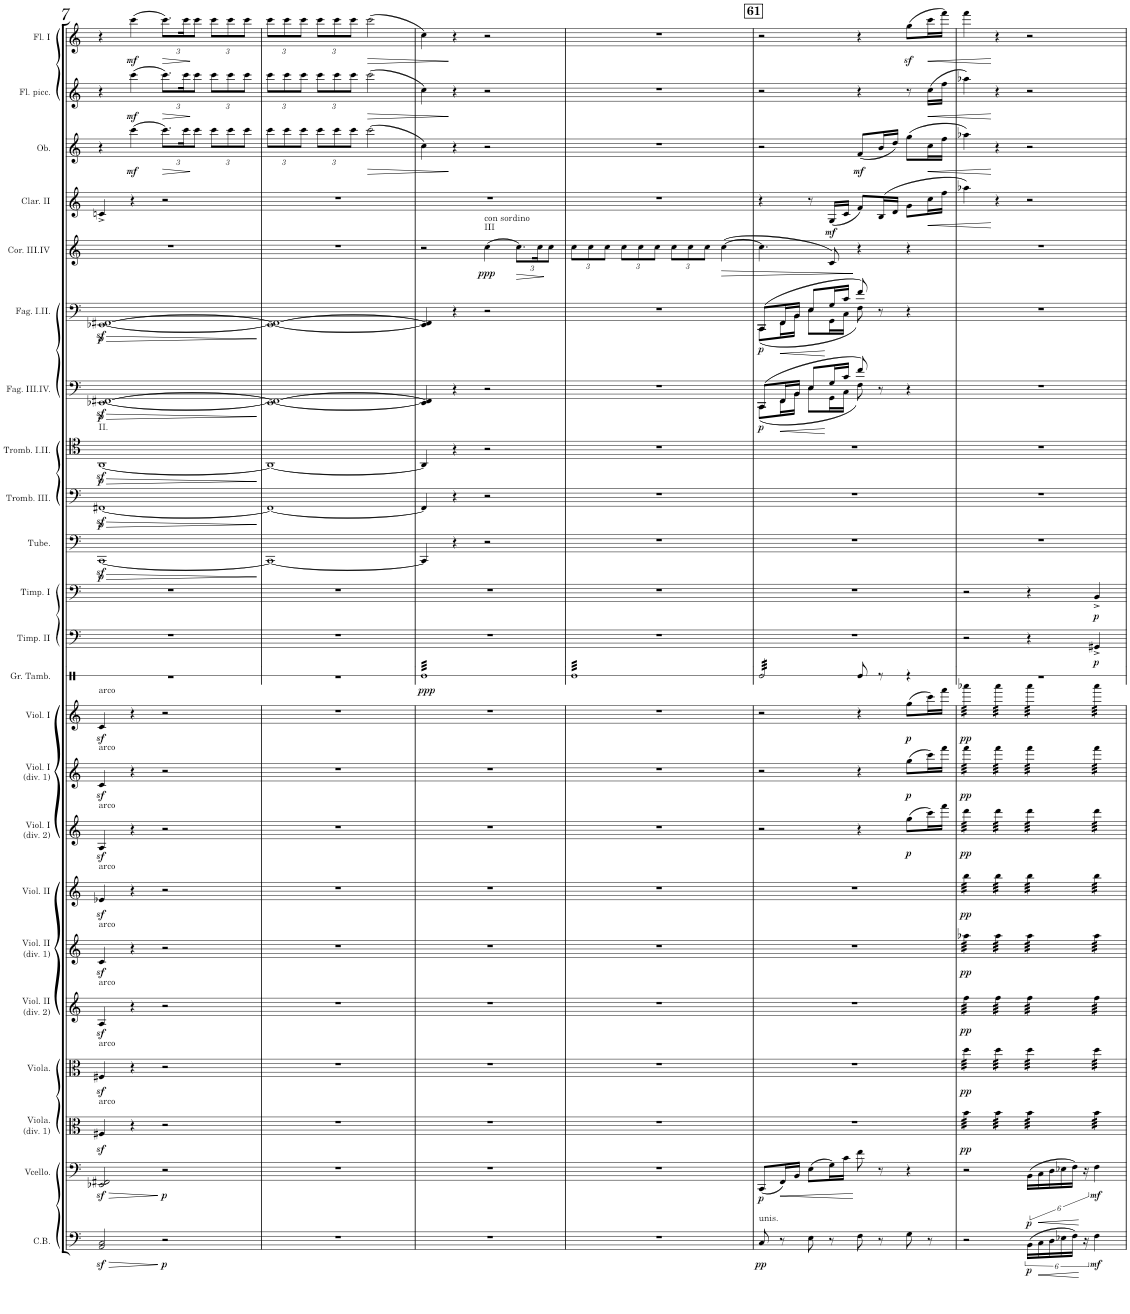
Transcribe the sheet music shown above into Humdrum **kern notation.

**kern	**dynam	**kern	**dynam	**kern	**dynam	**kern	**dynam	**kern	**dynam	**kern	**dynam	**kern	**dynam	**kern	**dynam	**kern	**dynam	**kern	**dynam	**kern	**dynam	**kern	**dynam	**kern	**dynam	**kern	**dynam	**kern	**dynam	**kern	**dynam	**kern	**dynam	**kern	**dynam	**kern	**dynam	**kern	**dynam	**kern	**dynam	**kern	**dynam
*part22	*part22	*part21	*part21	*part20	*part20	*part19	*part19	*part18	*part18	*part17	*part17	*part16	*part16	*part15	*part15	*part14	*part14	*part13	*part13	*part12	*part12	*part11	*part11	*part10	*part10	*part9	*part9	*part8	*part8	*part7	*part7	*part6	*part6	*part5	*part5	*part4	*part4	*part3	*part3	*part2	*part2	*part1	*part1
*staff22	*staff22	*staff21	*staff21	*staff20	*staff20	*staff19	*staff19	*staff18	*staff18	*staff17	*staff17	*staff16	*staff16	*staff15	*staff15	*staff14	*staff14	*staff13	*staff13	*staff12	*staff12	*staff11	*staff11	*staff10	*staff10	*staff9	*staff9	*staff8	*staff8	*staff7	*staff7	*staff6	*staff6	*staff5	*staff5	*staff4	*staff4	*staff3	*staff3	*staff2	*staff2	*staff1	*staff1
*I"Contrabasso	*	*I"Violoncello	*	*I"Violas	*	*I"Viola.	*	*I"Violins	*	*I"Violino II.	*	*I"Violins	*	*I"Violins	*	*I"Violino I.	*	*I"Violins	*	*I"Timpani II         in Gis (Sol#) Cis (Ut#)	*	*I"Timpani I     in H (Si) E (Mi)	*	*I"2 Tube.	*	*I"Trombone III.	*	*I"Tromboni I e II.	*	*I"Bassoon	*	*I"I.II.  4 Fagotti          III.IV.	*	*I"High C Horn	*	*I"C Clarinet	*	*I"2 Oboi.	*	*I"Flauto piccolo.	*	*I"Flauto I.	*
*I'C.B.	*	*I'Vcello.	*	*	*	*I'Viola.	*	*	*	*	*	*	*	*	*	*	*	*I'Viol. I	*	*I'Timp. II	*	*I'Timp. I	*	*I'Tube.	*	*I'Tromb. III.	*	*I'Tromb. I.II.	*	*	*	*I'Fag. I.II.	*	*	*	*	*	*I'Ob.	*	*I'Fl. picc.	*	*I'Fl. I	*
!!LO:PB:g=z
*clefF4	*	*clefF4	*	*clefC3	*	*clefC3	*	*clefG2	*	*clefG2	*	*clefG2	*	*clefG2	*	*clefG2	*	*clefG2	*	*clefF4	*	*clefF4	*	*clefF4	*	*clefF4	*	*clefC4	*	*clefF4	*	*clefF4	*	*clefG2	*	*clefG2	*	*clefG2	*	*clefG2	*	*clefG2	*
*Trd7c12	*	*	*	*	*	*	*	*	*	*	*	*	*	*	*	*	*	*	*	*	*	*	*	*	*	*	*	*	*	*	*	*	*	*Trd7c12	*	*Trd1c2	*	*	*	*Trd-7c-12	*	*	*
*k[]	*	*k[]	*	*k[]	*	*k[]	*	*k[]	*	*k[]	*	*k[]	*	*k[]	*	*k[]	*	*k[]	*	*k[]	*	*k[]	*	*k[]	*	*k[]	*	*k[]	*	*k[]	*	*k[]	*	*k[]	*	*k[]	*	*k[]	*	*k[]	*	*k[]	*
*M4/4	*	*M4/4	*	*M4/4	*	*M4/4	*	*M4/4	*	*M4/4	*	*M4/4	*	*M4/4	*	*M4/4	*	*M4/4	*	*M4/4	*	*M4/4	*	*M4/4	*	*M4/4	*	*M4/4	*	*M4/4	*	*M4/4	*	*M4/4	*	*M4/4	*	*M4/4	*	*M4/4	*	*M4/4	*
*met(c)	*	*met(c)	*	*met(c)	*	*met(c)	*	*met(c)	*	*met(c)	*	*met(c)	*	*met(c)	*	*met(c)	*	*met(c)	*	*met(c)	*	*met(c)	*	*met(c)	*	*met(c)	*	*met(c)	*	*met(c)	*	*met(c)	*	*met(c)	*	*met(c)	*	*met(c)	*	*met(c)	*	*met(c)	*
=7	=7	=7	=7	=7	=7	=7	=7	=7	=7	=7	=7	=7	=7	=7	=7	=7	=7	=7	=7	=7	=7	=7	=7	=7	=7	=7	=7	=7	=7	=7	=7	=7	=7	=7	=7	=7	=7	=7	=7	=7	=7	=7	=7
!	!	!	!	!	!	!	!	!	!	!	!	!	!	!	!	!	!	!	!	!	!	!	!	!	!	!	!	!LO:TX:a:t=II.	!	!	!	!	!	!	!	!	!	!	!	!	!	!	!
!	!	!	!	!	!	!	!	!	!	!	!	!	!	!	!	!	!	!LO:TX:a:t=arco	!	!	!	!	!	!	!	!	!	!	!	!	!	!	!	!	!	!	!	!	!	!	!	!	!
!	!	!	!	!	!	!	!	!	!	!	!	!	!	!	!	!LO:TX:a:t=arco	!	!	!	!	!	!	!	!	!	!	!	!	!	!	!	!	!	!	!	!	!	!	!	!	!	!	!
!	!	!	!	!	!	!	!	!	!	!	!	!	!	!LO:TX:a:t=arco	!	!	!	!	!	!	!	!	!	!	!	!	!	!	!	!	!	!	!	!	!	!	!	!	!	!	!	!	!
!	!	!	!	!	!	!	!	!	!	!	!	!LO:TX:a:t=arco	!	!	!	!	!	!	!	!	!	!	!	!	!	!	!	!	!	!	!	!	!	!	!	!	!	!	!	!	!	!	!
!	!	!	!	!	!	!	!	!	!	!LO:TX:a:t=arco	!	!	!	!	!	!	!	!	!	!	!	!	!	!	!	!	!	!	!	!	!	!	!	!	!	!	!	!	!	!	!	!	!
!	!	!	!	!	!	!	!	!LO:TX:a:t=arco	!	!	!	!	!	!	!	!	!	!	!	!	!	!	!	!	!	!	!	!	!	!	!	!	!	!	!	!	!	!	!	!	!	!	!
!	!	!	!	!	!	!LO:TX:a:t=arco	!	!	!	!	!	!	!	!	!	!	!	!	!	!	!	!	!	!	!	!	!	!	!	!	!	!	!	!	!	!	!	!	!	!	!	!	!
!	!	!	!	!LO:TX:a:t=arco	!	!	!	!	!	!	!	!	!	!	!	!	!	!	!	!	!	!	!	!	!	!	!	!	!	!	!	!	!	!	!	!	!	!	!	!	!	!	!
!	!LO:HP:b	!	!LO:HP:b	!	!	!	!	!	!	!	!	!	!	!	!	!	!	!	!	!	!	!	!	!	!LO:HP:b	!	!LO:HP:b	!	!LO:HP:b	!	!LO:HP:b	!	!LO:HP:b	!	!	!	!	!	!	!	!	!	!
!	!	!	!	!	!	!	!	!	!	!	!	!	!	!	!	!	!	!	!	!	!	!	!	!	!LO:DY:n=1:b	!	!LO:DY:n=1:b	!	!LO:DY:n=1:b	!	!LO:DY:n=1:b	!	!LO:DY:n=1:b	!	!	!	!	!	!	!	!	!	!
2AA/z< 2C/z<	>	2EE-X/z< 2FF#X/z<	>	4F#Xz</	.	4F#Xz</	.	4Az</	.	4cz</	.	4e-Xz</	.	4Az</	.	4cz</	.	4cz</	.	1r	.	1r	.	[1CCz<	> p	[1FF#Xz<	> p	[1AAz<	> p	[1EE-Xz< [1FF#Xz<	> p	[1EE-Xz< [1FF#Xz<	> p	1r	.	4cn^/	.	4r	.	4r	.	4r	.
!	!	!	!	!	!	!	!	!	!	!	!	!	!	!	!	!	!	!	!	!	!	!	!	!	!	!	!	!	!	!	!	!	!	!	!	!	!	!	!LO:DY:b	!	!LO:DY:b	!	!LO:DY:b
.	.	.	.	4r	.	4r	.	4r	.	4r	.	4r	.	4r	.	4r	.	4r	.	.	.	.	.	.	.	.	.	.	.	.	.	.	.	.	.	4r	.	(4ccc\	mf	(4ccc\	mf	(4ccc\	mf
*	*	*	*	*	*	*	*	*	*	*	*	*	*	*	*	*	*	*	*	*	*	*	*	*	*	*	*	*	*	*	*	*	*	*	*	*	*	*Xbrackettup	*	*	*	*	*
!	!	!	!	!	!	!	!	!	!	!	!	!	!	!	!	!	!	!	!	!	!	!	!	!	!	!	!	!	!	!	!	!	!	!	!	!	!	!	!LO:HP:b	!	!	!	!
*	*	*	*	*	*	*	*	*	*	*	*	*	*	*	*	*	*	*	*	*	*	*	*	*	*	*	*	*	*	*	*	*	*	*	*	*	*	*	*	*Xbrackettup	*	*	*
!	!	!	!	!	!	!	!	!	!	!	!	!	!	!	!	!	!	!	!	!	!	!	!	!	!	!	!	!	!	!	!	!	!	!	!	!	!	!	!	!	!LO:HP:b	!	!
*	*	*	*	*	*	*	*	*	*	*	*	*	*	*	*	*	*	*	*	*	*	*	*	*	*	*	*	*	*	*	*	*	*	*	*	*	*	*	*	*	*	*Xbrackettup	*
!	!LO:DY:n=1:b	!	!LO:DY:n=1:b	!	!	!	!	!	!	!	!	!	!	!	!	!	!	!	!	!	!	!	!	!	!	!	!	!	!	!	!	!	!	!	!	!	!	!	!	!	!	!	!LO:HP:b
2r	] p	2r	] p	2r	.	2r	.	2r	.	2r	.	2r	.	2r	.	2r	.	2r	.	.	.	.	.	.	.	.	.	.	.	.	.	.	.	.	.	2r	.	12.ccc\L)	>	12.ccc\L)	>	12.ccc\L)	>
.	.	.	.	.	.	.	.	.	.	.	.	.	.	.	.	.	.	.	.	.	.	.	.	.	.	.	.	.	.	.	.	.	.	.	.	.	.	24ccc\K	.	24ccc\K	.	24ccc\K	.
.	.	.	.	.	.	.	.	.	.	.	.	.	.	.	.	.	.	.	.	.	.	.	.	.	.	.	.	.	.	.	.	.	.	.	.	.	.	12ccc\J	]	12ccc\J	]	12ccc\J	]
.	.	.	.	.	.	.	.	.	.	.	.	.	.	.	.	.	.	.	.	.	.	.	.	.	.	.	.	.	.	.	.	.	.	.	.	.	.	12ccc\L	.	12ccc\L	.	12ccc\L	.
.	.	.	.	.	.	.	.	.	.	.	.	.	.	.	.	.	.	.	.	.	.	.	.	.	.	.	.	.	.	.	.	.	.	.	.	.	.	12ccc\	.	12ccc\	.	12ccc\	.
.	.	.	.	.	.	.	.	.	.	.	.	.	.	.	.	.	.	.	.	.	.	.	.	.	.	.	.	.	.	.	.	.	.	.	.	.	.	12ccc\J	.	12ccc\J	.	12ccc\J	.
.	.	.	.	.	.	.	.	.	.	.	.	.	.	.	.	.	.	.	.	.	.	.	.	.	]	.	]	.	]	.	]	.	]	.	.	.	.	.	.	.	.	.	.
=8	=8	=8	=8	=8	=8	=8	=8	=8	=8	=8	=8	=8	=8	=8	=8	=8	=8	=8	=8	=8	=8	=8	=8	=8	=8	=8	=8	=8	=8	=8	=8	=8	=8	=8	=8	=8	=8	=8	=8	=8	=8	=8	=8
1r	.	1r	.	1r	.	1r	.	1r	.	1r	.	1r	.	1r	.	1r	.	1r	.	1r	.	1r	.	1CC_	.	1FF#_	.	1AA_	.	1EE-_ 1FF#_	.	1EE-_ 1FF#_	.	1r	.	1r	.	12ccc\L	.	12ccc\L	.	12ccc\L	.
.	.	.	.	.	.	.	.	.	.	.	.	.	.	.	.	.	.	.	.	.	.	.	.	.	.	.	.	.	.	.	.	.	.	.	.	.	.	12ccc\	.	12ccc\	.	12ccc\	.
.	.	.	.	.	.	.	.	.	.	.	.	.	.	.	.	.	.	.	.	.	.	.	.	.	.	.	.	.	.	.	.	.	.	.	.	.	.	12ccc\J	.	12ccc\J	.	12ccc\J	.
.	.	.	.	.	.	.	.	.	.	.	.	.	.	.	.	.	.	.	.	.	.	.	.	.	.	.	.	.	.	.	.	.	.	.	.	.	.	12ccc\L	.	12ccc\L	.	12ccc\L	.
.	.	.	.	.	.	.	.	.	.	.	.	.	.	.	.	.	.	.	.	.	.	.	.	.	.	.	.	.	.	.	.	.	.	.	.	.	.	12ccc\	.	12ccc\	.	12ccc\	.
.	.	.	.	.	.	.	.	.	.	.	.	.	.	.	.	.	.	.	.	.	.	.	.	.	.	.	.	.	.	.	.	.	.	.	.	.	.	12ccc\J	.	12ccc\J	.	12ccc\J	.
!	!	!	!	!	!	!	!	!	!	!	!	!	!	!	!	!	!	!	!	!	!	!	!	!	!	!	!	!	!	!	!	!	!	!	!	!	!	!	!LO:HP:b	!	!LO:HP:b	!	!LO:HP:b
.	.	.	.	.	.	.	.	.	.	.	.	.	.	.	.	.	.	.	.	.	.	.	.	.	.	.	.	.	.	.	.	.	.	.	.	.	.	(2ccc\	>	(2ccc\	>	(2ccc\	>
=9	=9	=9	=9	=9	=9	=9	=9	=9	=9	=9	=9	=9	=9	=9	=9	=9	=9	=9	=9	=9	=9	=9	=9	=9	=9	=9	=9	=9	=9	=9	=9	=9	=9	=9	=9	=9	=9	=9	=9	=9	=9	=9	=9
1r	.	1r	.	1r	.	1r	.	1r	.	1r	.	1r	.	1r	.	1r	.	1r	.	1r	.	1r	.	4CC/]	.	4FF#/]	.	4AA/]	.	4EE-/] 4FF#/]	.	4EE-/] 4FF#/]	.	2r	.	1r	.	4cc\)	.	4cc\)	.	4cc\)	.
.	.	.	.	.	.	.	.	.	.	.	.	.	.	.	.	.	.	.	.	.	.	.	.	4r	.	4r	.	4r	.	4r	.	4r	.	.	.	.	.	4r	]	4r	]	4r	]
!	!	!	!	!	!	!	!	!	!	!	!	!	!	!	!	!	!	!	!	!	!	!	!	!	!	!	!	!	!	!	!	!	!	!LO:TX:a:t=III	!	!	!	!	!	!	!	!	!
!	!	!	!	!	!	!	!	!	!	!	!	!	!	!	!	!	!	!	!	!	!	!	!	!	!	!	!	!	!	!	!	!	!	!LO:TX:a:t=con sordino	!	!	!	!	!	!	!	!	!
!	!	!	!	!	!	!	!	!	!	!	!	!	!	!	!	!	!	!	!	!	!	!	!	!	!	!	!	!	!	!	!	!	!	!	!LO:DY:b	!	!	!	!	!	!	!	!
.	.	.	.	.	.	.	.	.	.	.	.	.	.	.	.	.	.	.	.	.	.	.	.	2r	.	2r	.	2r	.	2r	.	2r	.	(4cc\	ppp	.	.	2r	.	2r	.	2r	.
*	*	*	*	*	*	*	*	*	*	*	*	*	*	*	*	*	*	*	*	*	*	*	*	*	*	*	*	*	*	*	*	*	*	*Xbrackettup	*	*	*	*	*	*	*	*	*
!	!	!	!	!	!	!	!	!	!	!	!	!	!	!	!	!	!	!	!	!	!	!	!	!	!	!	!	!	!	!	!	!	!	!	!LO:HP:b	!	!	!	!	!	!	!	!
.	.	.	.	.	.	.	.	.	.	.	.	.	.	.	.	.	.	.	.	.	.	.	.	.	.	.	.	.	.	.	.	.	.	12.cc\L)	>	.	.	.	.	.	.	.	.
.	.	.	.	.	.	.	.	.	.	.	.	.	.	.	.	.	.	.	.	.	.	.	.	.	.	.	.	.	.	.	.	.	.	24cc\K	.	.	.	.	.	.	.	.	.
.	.	.	.	.	.	.	.	.	.	.	.	.	.	.	.	.	.	.	.	.	.	.	.	.	.	.	.	.	.	.	.	.	.	12cc\J	]	.	.	.	.	.	.	.	.
=10	=10	=10	=10	=10	=10	=10	=10	=10	=10	=10	=10	=10	=10	=10	=10	=10	=10	=10	=10	=10	=10	=10	=10	=10	=10	=10	=10	=10	=10	=10	=10	=10	=10	=10	=10	=10	=10	=10	=10	=10	=10	=10	=10
1r	.	1r	.	1r	.	1r	.	1r	.	1r	.	1r	.	1r	.	1r	.	1r	.	1r	.	1r	.	1r	.	1r	.	1r	.	1r	.	1r	.	12cc\L	.	1r	.	1r	.	1r	.	1r	.
.	.	.	.	.	.	.	.	.	.	.	.	.	.	.	.	.	.	.	.	.	.	.	.	.	.	.	.	.	.	.	.	.	.	12cc\	.	.	.	.	.	.	.	.	.
.	.	.	.	.	.	.	.	.	.	.	.	.	.	.	.	.	.	.	.	.	.	.	.	.	.	.	.	.	.	.	.	.	.	12cc\J	.	.	.	.	.	.	.	.	.
.	.	.	.	.	.	.	.	.	.	.	.	.	.	.	.	.	.	.	.	.	.	.	.	.	.	.	.	.	.	.	.	.	.	12cc\L	.	.	.	.	.	.	.	.	.
.	.	.	.	.	.	.	.	.	.	.	.	.	.	.	.	.	.	.	.	.	.	.	.	.	.	.	.	.	.	.	.	.	.	12cc\	.	.	.	.	.	.	.	.	.
.	.	.	.	.	.	.	.	.	.	.	.	.	.	.	.	.	.	.	.	.	.	.	.	.	.	.	.	.	.	.	.	.	.	12cc\J	.	.	.	.	.	.	.	.	.
.	.	.	.	.	.	.	.	.	.	.	.	.	.	.	.	.	.	.	.	.	.	.	.	.	.	.	.	.	.	.	.	.	.	12cc\L	.	.	.	.	.	.	.	.	.
.	.	.	.	.	.	.	.	.	.	.	.	.	.	.	.	.	.	.	.	.	.	.	.	.	.	.	.	.	.	.	.	.	.	12cc\	.	.	.	.	.	.	.	.	.
.	.	.	.	.	.	.	.	.	.	.	.	.	.	.	.	.	.	.	.	.	.	.	.	.	.	.	.	.	.	.	.	.	.	12cc\J	.	.	.	.	.	.	.	.	.
!	!	!	!	!	!	!	!	!	!	!	!	!	!	!	!	!	!	!	!	!	!	!	!	!	!	!	!	!	!	!	!	!	!	!	!LO:HP:b	!	!	!	!	!	!	!	!
.	.	.	.	.	.	.	.	.	.	.	.	.	.	.	.	.	.	.	.	.	.	.	.	.	.	.	.	.	.	.	.	.	.	([4cc\	>	.	.	.	.	.	.	.	.
!!LO:REH:place=s1:a:B:cj:fs=14:t=61
=11	=11	=11	=11	=11	=11	=11	=11	=11	=11	=11	=11	=11	=11	=11	=11	=11	=11	=11	=11	=11	=11	=11	=11	=11	=11	=11	=11	=11	=11	=11	=11	=11	=11	=11	=11	=11	=11	=11	=11	=11	=11	=11	=11
*	*	*	*	*	*	*	*	*	*	*	*	*	*	*	*	*	*	*	*	*	*	*	*	*	*	*	*	*	*	*^	*	*^	*	*	*	*	*	*	*	*	*	*	*
!LO:TX:a:t=unis.	!	!	!	!	!	!	!	!	!	!	!	!	!	!	!	!	!	!	!	!	!	!	!	!	!	!	!	!	!	!	!	!	!	!	!	!	!	!	!	!	!	!	!	!	!
!	!LO:DY:b	!	!LO:DY:b	!	!	!	!	!	!	!	!	!	!	!	!	!	!	!	!	!	!	!	!	!	!	!	!	!	!	!	!	!LO:DY:b	!	!	!LO:DY:b	!	!	!	!	!	!	!	!	!	!
8C/	pp	(8CC/L	p	1r	.	1r	.	1r	.	1r	.	1r	.	2r	.	2r	.	2r	.	1r	.	1r	.	1r	.	1r	.	1r	.	(8CC/L	(8CC\L	p	(8CC/L	(8CC\L	p	4.cc\]	.	4r	.	2r	.	2r	.	2r	.
!	!	!	!LO:HP:b	!	!	!	!	!	!	!	!	!	!	!	!	!	!	!	!	!	!	!	!	!	!	!	!	!	!	!	!	!LO:HP:b	!	!	!LO:HP:b	!	!	!	!	!	!	!	!	!	!
8r	.	16FF/L)	<	.	.	.	.	.	.	.	.	.	.	.	.	.	.	.	.	.	.	.	.	.	.	.	.	.	.	16FF/L	16FF\L	<	16FF/L	16FF\L	<	.	.	.	.	.	.	.	.	.	.
.	.	16BB/JJ	.	.	.	.	.	.	.	.	.	.	.	.	.	.	.	.	.	.	.	.	.	.	.	.	.	.	.	16BB/JJ	16BB\JJ	.	16BB/JJ	16BB\JJ	.	.	.	.	.	.	.	.	.	.	.
8E\	.	(8E\L	.	.	.	.	.	.	.	.	.	.	.	.	.	.	.	.	.	.	.	.	.	.	.	.	.	.	.	8E/L	8E\L	.	8E/L	8E\L	.	.	.	8r	.	.	.	.	.	.	.
!	!	!	!	!	!	!	!	!	!	!	!	!	!	!	!	!	!	!	!	!	!	!	!	!	!	!	!	!	!	!	!	!	!	!	!	!	!	!	!LO:DY:b	!	!	!	!	!	!
8r	.	16G\L)	.	.	.	.	.	.	.	.	.	.	.	.	.	.	.	.	.	.	.	.	.	.	.	.	.	.	.	16G/L	16GG\L	[	16G/L	16GG\L	[	8c/)	.	(16G/LL	mf	.	.	.	.	.	.
.	.	16c\JJ	.	.	.	.	.	.	.	.	.	.	.	.	.	.	.	.	.	.	.	.	.	.	.	.	.	.	.	16c/JJ	16C\JJ	.	16c/JJ	16C\JJ	.	.	.	16c/JJ	.	.	.	.	.	.	.
!	!	!	!	!	!	!	!	!	!	!	!	!	!	!	!	!	!	!	!	!	!	!	!	!	!	!	!	!	!	!	!	!	!	!	!	!	!	!	!	!	!LO:DY:b	!	!	!	!
8F\	.	8f\	[	.	.	.	.	.	.	.	.	.	.	4r	.	4r	.	4r	.	.	.	.	.	.	.	.	.	.	.	8f/)	8F\)	.	8f/)	8F\)	.	4r	]	8f/L)	.	(8f/L	mf	4r	.	4r	.
8r	.	8r	.	.	.	.	.	.	.	.	.	.	.	.	.	.	.	.	.	.	.	.	.	.	.	.	.	.	.	8r	4.ryy	.	8r	4.ryy	.	.	.	(16B/L	.	16b/L	.	.	.	.	.
.	.	.	.	.	.	.	.	.	.	.	.	.	.	.	.	.	.	.	.	.	.	.	.	.	.	.	.	.	.	.	.	.	.	.	.	.	.	16d/JJ	.	16dd/JJ)	.	.	.	.	.
!	!	!	!	!	!	!	!	!	!	!	!	!	!	!	!LO:DY:b	!	!LO:DY:b	!	!LO:DY:b	!	!	!	!	!	!	!	!	!	!	!	!	!	!	!	!	!	!	!	!	!	!	!	!	!	!
8G\	.	4r	.	.	.	.	.	.	.	.	.	.	.	(8gg\L	p	(8gg\L	p	(8gg\L	p	.	.	.	.	.	.	.	.	.	.	4r	.	.	4r	.	.	4r	.	8g\L	.	(8gg\L	.	8r	.	(8ggz<\L	.
!	!	!	!	!	!	!	!	!	!	!	!	!	!	!	!	!	!	!	!	!	!	!	!	!	!	!	!	!	!	!	!	!	!	!	!	!	!	!	!LO:HP:b	!	!LO:HP:b	!	!LO:HP:b	!	!LO:HP:b
8r	.	.	.	.	.	.	.	.	.	.	.	.	.	16ccc\L)	.	16ccc\L)	.	16ccc\L)	.	.	.	.	.	.	.	.	.	.	.	.	.	.	.	.	.	.	.	16cc\L	<	16cc\L	<	(16cc\LL	<	16ccc\L	<
.	.	.	.	.	.	.	.	.	.	.	.	.	.	16fff\JJ	.	16fff\JJ	.	16fff\JJ	.	.	.	.	.	.	.	.	.	.	.	.	.	.	.	.	.	.	.	16ff\JJ	.	16ff\JJ	.	16ff\JJ	.	16fff\JJ)	.
*	*	*	*	*	*	*	*	*	*	*	*	*	*	*	*	*	*	*	*	*	*	*	*	*	*	*	*	*	*	*v	*v	*	*	*	*	*	*	*	*	*	*	*	*	*	*
*	*	*	*	*	*	*	*	*	*	*	*	*	*	*	*	*	*	*	*	*	*	*	*	*	*	*	*	*	*	*	*	*v	*v	*	*	*	*	*	*	*	*	*	*	*
=12	=12	=12	=12	=12	=12	=12	=12	=12	=12	=12	=12	=12	=12	=12	=12	=12	=12	=12	=12	=12	=12	=12	=12	=12	=12	=12	=12	=12	=12	=12	=12	=12	=12	=12	=12	=12	=12	=12	=12	=12	=12	=12	=12
!	!	!	!	!	!LO:DY:b	!	!LO:DY:b	!	!LO:DY:b	!	!LO:DY:b	!	!LO:DY:b	!	!LO:DY:b	!	!LO:DY:b	!	!LO:DY:b	!	!	!	!	!	!	!	!	!	!	!	!	!	!	!	!	!	!	!	!	!	!	!	!
*	*	*	*	*tremolo	*	*	*	*	*	*	*	*	*	*	*	*	*	*	*	*	*	*	*	*	*	*	*	*	*	*	*	*	*	*	*	*	*	*	*	*	*	*	*
*	*	*	*	*	*	*tremolo	*	*	*	*	*	*	*	*	*	*	*	*	*	*	*	*	*	*	*	*	*	*	*	*	*	*	*	*	*	*	*	*	*	*	*	*	*
*	*	*	*	*	*	*	*	*tremolo	*	*	*	*	*	*	*	*	*	*	*	*	*	*	*	*	*	*	*	*	*	*	*	*	*	*	*	*	*	*	*	*	*	*	*
*	*	*	*	*	*	*	*	*	*	*tremolo	*	*	*	*	*	*	*	*	*	*	*	*	*	*	*	*	*	*	*	*	*	*	*	*	*	*	*	*	*	*	*	*	*
*	*	*	*	*	*	*	*	*	*	*	*	*tremolo	*	*	*	*	*	*	*	*	*	*	*	*	*	*	*	*	*	*	*	*	*	*	*	*	*	*	*	*	*	*	*
*	*	*	*	*	*	*	*	*	*	*	*	*	*	*tremolo	*	*	*	*	*	*	*	*	*	*	*	*	*	*	*	*	*	*	*	*	*	*	*	*	*	*	*	*	*
*	*	*	*	*	*	*	*	*	*	*	*	*	*	*	*	*tremolo	*	*	*	*	*	*	*	*	*	*	*	*	*	*	*	*	*	*	*	*	*	*	*	*	*	*	*
*	*	*	*	*	*	*	*	*	*	*	*	*	*	*	*	*	*	*tremolo	*	*	*	*	*	*	*	*	*	*	*	*	*	*	*	*	*	*	*	*	*	*	*	*	*
2r	.	2r	.	32b\LLL	pp	32dd\LLL	pp	32ff\LLL	pp	32aa-X\LLL	pp	32bb\LLL	pp	32ddd\LLL	pp	32fff\LLL	pp	32aaa-X\LLL	pp	2r	.	2r	.	1r	.	1r	.	1r	.	1r	.	1r	.	1r	.	4aa-X\)	.	4aa-X\)	.	4aa-X\)	.	4fff\	.
.	.	.	.	32b\	.	32dd\	.	32ff\	.	32aa-X\	.	32bb\	.	32ddd\	.	32fff\	.	32aaa-X\	.	.	.	.	.	.	.	.	.	.	.	.	.	.	.	.	.	.	.	.	.	.	.	.	.
.	.	.	.	32b\	.	32dd\	.	32ff\	.	32aa-X\	.	32bb\	.	32ddd\	.	32fff\	.	32aaa-X\	.	.	.	.	.	.	.	.	.	.	.	.	.	.	.	.	.	.	.	.	.	.	.	.	.
.	.	.	.	32b\	.	32dd\	.	32ff\	.	32aa-X\	.	32bb\	.	32ddd\	.	32fff\	.	32aaa-X\	.	.	.	.	.	.	.	.	.	.	.	.	.	.	.	.	.	.	.	.	.	.	.	.	.
.	.	.	.	32b\	.	32dd\	.	32ff\	.	32aa-X\	.	32bb\	.	32ddd\	.	32fff\	.	32aaa-X\	.	.	.	.	.	.	.	.	.	.	.	.	.	.	.	.	.	.	.	.	.	.	.	.	.
.	.	.	.	32b\	.	32dd\	.	32ff\	.	32aa-X\	.	32bb\	.	32ddd\	.	32fff\	.	32aaa-X\	.	.	.	.	.	.	.	.	.	.	.	.	.	.	.	.	.	.	.	.	.	.	.	.	.
.	.	.	.	32b\	.	32dd\	.	32ff\	.	32aa-X\	.	32bb\	.	32ddd\	.	32fff\	.	32aaa-X\	.	.	.	.	.	.	.	.	.	.	.	.	.	.	.	.	.	.	.	.	.	.	.	.	.
.	.	.	.	32b\JJJ	.	32dd\JJJ	.	32ff\JJJ	.	32aa-X\JJJ	.	32bb\JJJ	.	32ddd\JJJ	.	32fff\JJJ	.	32aaa-X\JJJ	.	.	.	.	.	.	.	.	.	.	.	.	.	.	.	.	.	.	.	.	.	.	.	.	.
.	.	.	.	32b\LLL	.	32dd\LLL	.	32ff\LLL	.	32aa-\LLL	.	32bb\LLL	.	32ddd\LLL	.	32fff\LLL	.	32aaa-\LLL	.	.	.	.	.	.	.	.	.	.	.	.	.	.	.	.	.	4r	[	4r	[	4r	[	4r	[
.	.	.	.	32b\	.	32dd\	.	32ff\	.	32aa-\	.	32bb\	.	32ddd\	.	32fff\	.	32aaa-\	.	.	.	.	.	.	.	.	.	.	.	.	.	.	.	.	.	.	.	.	.	.	.	.	.
.	.	.	.	32b\	.	32dd\	.	32ff\	.	32aa-\	.	32bb\	.	32ddd\	.	32fff\	.	32aaa-\	.	.	.	.	.	.	.	.	.	.	.	.	.	.	.	.	.	.	.	.	.	.	.	.	.
.	.	.	.	32b\	.	32dd\	.	32ff\	.	32aa-\	.	32bb\	.	32ddd\	.	32fff\	.	32aaa-\	.	.	.	.	.	.	.	.	.	.	.	.	.	.	.	.	.	.	.	.	.	.	.	.	.
.	.	.	.	32b\	.	32dd\	.	32ff\	.	32aa-\	.	32bb\	.	32ddd\	.	32fff\	.	32aaa-\	.	.	.	.	.	.	.	.	.	.	.	.	.	.	.	.	.	.	.	.	.	.	.	.	.
.	.	.	.	32b\	.	32dd\	.	32ff\	.	32aa-\	.	32bb\	.	32ddd\	.	32fff\	.	32aaa-\	.	.	.	.	.	.	.	.	.	.	.	.	.	.	.	.	.	.	.	.	.	.	.	.	.
.	.	.	.	32b\	.	32dd\	.	32ff\	.	32aa-\	.	32bb\	.	32ddd\	.	32fff\	.	32aaa-\	.	.	.	.	.	.	.	.	.	.	.	.	.	.	.	.	.	.	.	.	.	.	.	.	.
.	.	.	.	32b\JJJ	.	32dd\JJJ	.	32ff\JJJ	.	32aa-\JJJ	.	32bb\JJJ	.	32ddd\JJJ	.	32fff\JJJ	.	32aaa-\JJJ	.	.	.	.	.	.	.	.	.	.	.	.	.	.	.	.	.	.	.	.	.	.	.	.	.
!	!LO:DY:b	!	!LO:DY:b	!	!	!	!	!	!	!	!	!	!	!	!	!	!	!	!	!	!	!	!	!	!	!	!	!	!	!	!	!	!	!	!	!	!	!	!	!	!	!	!
(24BB\LL	p	(24BB\LL	p	32b\LLL	.	32dd\LLL	.	32ff\LLL	.	32aa-\LLL	.	32bb\LLL	.	32ddd\LLL	.	32fff\LLL	.	32aaa-\LLL	.	4r	.	4r	.	.	.	.	.	.	.	.	.	.	.	.	.	2r	.	2r	.	2r	.	2r	.
.	.	.	.	32b\	.	32dd\	.	32ff\	.	32aa-\	.	32bb\	.	32ddd\	.	32fff\	.	32aaa-\	.	.	.	.	.	.	.	.	.	.	.	.	.	.	.	.	.	.	.	.	.	.	.	.	.
!	!LO:HP:b	!	!LO:HP:b	!	!	!	!	!	!	!	!	!	!	!	!	!	!	!	!	!	!	!	!	!	!	!	!	!	!	!	!	!	!	!	!	!	!	!	!	!	!	!	!
24C\	<	24C\	<	.	.	.	.	.	.	.	.	.	.	.	.	.	.	.	.	.	.	.	.	.	.	.	.	.	.	.	.	.	.	.	.	.	.	.	.	.	.	.	.
.	.	.	.	32b\	.	32dd\	.	32ff\	.	32aa-\	.	32bb\	.	32ddd\	.	32fff\	.	32aaa-\	.	.	.	.	.	.	.	.	.	.	.	.	.	.	.	.	.	.	.	.	.	.	.	.	.
24D\	.	24D\	.	.	.	.	.	.	.	.	.	.	.	.	.	.	.	.	.	.	.	.	.	.	.	.	.	.	.	.	.	.	.	.	.	.	.	.	.	.	.	.	.
.	.	.	.	32b\	.	32dd\	.	32ff\	.	32aa-\	.	32bb\	.	32ddd\	.	32fff\	.	32aaa-\	.	.	.	.	.	.	.	.	.	.	.	.	.	.	.	.	.	.	.	.	.	.	.	.	.
24E-X\	.	24E-X\	.	32b\	.	32dd\	.	32ff\	.	32aa-\	.	32bb\	.	32ddd\	.	32fff\	.	32aaa-\	.	.	.	.	.	.	.	.	.	.	.	.	.	.	.	.	.	.	.	.	.	.	.	.	.
.	.	.	.	32b\	.	32dd\	.	32ff\	.	32aa-\	.	32bb\	.	32ddd\	.	32fff\	.	32aaa-\	.	.	.	.	.	.	.	.	.	.	.	.	.	.	.	.	.	.	.	.	.	.	.	.	.
24F\JJ)	.	24F\JJ)	.	.	.	.	.	.	.	.	.	.	.	.	.	.	.	.	.	.	.	.	.	.	.	.	.	.	.	.	.	.	.	.	.	.	.	.	.	.	.	.	.
.	.	.	.	32b\	.	32dd\	.	32ff\	.	32aa-\	.	32bb\	.	32ddd\	.	32fff\	.	32aaa-\	.	.	.	.	.	.	.	.	.	.	.	.	.	.	.	.	.	.	.	.	.	.	.	.	.
24r	[	24r	[	.	.	.	.	.	.	.	.	.	.	.	.	.	.	.	.	.	.	.	.	.	.	.	.	.	.	.	.	.	.	.	.	.	.	.	.	.	.	.	.
.	.	.	.	32b\JJJ	.	32dd\JJJ	.	32ff\JJJ	.	32aa-\JJJ	.	32bb\JJJ	.	32ddd\JJJ	.	32fff\JJJ	.	32aaa-\JJJ	.	.	.	.	.	.	.	.	.	.	.	.	.	.	.	.	.	.	.	.	.	.	.	.	.
!	!LO:DY:b	!	!LO:DY:b	!	!	!	!	!	!	!	!	!	!	!	!	!	!	!	!	!	!LO:DY:b	!	!LO:DY:b	!	!	!	!	!	!	!	!	!	!	!	!	!	!	!	!	!	!	!	!
4F\	mf	4F\	mf	32b\LLL	.	32dd\LLL	.	32ff\LLL	.	32aa-\LLL	.	32bb\LLL	.	32ddd\LLL	.	32fff\LLL	.	32aaa-\LLL	.	4GG#X^/	p	4BB^/	p	.	.	.	.	.	.	.	.	.	.	.	.	.	.	.	.	.	.	.	.
.	.	.	.	32b\	.	32dd\	.	32ff\	.	32aa-\	.	32bb\	.	32ddd\	.	32fff\	.	32aaa-\	.	.	.	.	.	.	.	.	.	.	.	.	.	.	.	.	.	.	.	.	.	.	.	.	.
.	.	.	.	32b\	.	32dd\	.	32ff\	.	32aa-\	.	32bb\	.	32ddd\	.	32fff\	.	32aaa-\	.	.	.	.	.	.	.	.	.	.	.	.	.	.	.	.	.	.	.	.	.	.	.	.	.
.	.	.	.	32b\	.	32dd\	.	32ff\	.	32aa-\	.	32bb\	.	32ddd\	.	32fff\	.	32aaa-\	.	.	.	.	.	.	.	.	.	.	.	.	.	.	.	.	.	.	.	.	.	.	.	.	.
.	.	.	.	32b\	.	32dd\	.	32ff\	.	32aa-\	.	32bb\	.	32ddd\	.	32fff\	.	32aaa-\	.	.	.	.	.	.	.	.	.	.	.	.	.	.	.	.	.	.	.	.	.	.	.	.	.
.	.	.	.	32b\	.	32dd\	.	32ff\	.	32aa-\	.	32bb\	.	32ddd\	.	32fff\	.	32aaa-\	.	.	.	.	.	.	.	.	.	.	.	.	.	.	.	.	.	.	.	.	.	.	.	.	.
.	.	.	.	32b\	.	32dd\	.	32ff\	.	32aa-\	.	32bb\	.	32ddd\	.	32fff\	.	32aaa-\	.	.	.	.	.	.	.	.	.	.	.	.	.	.	.	.	.	.	.	.	.	.	.	.	.
.	.	.	.	32b\JJJ	.	32dd\JJJ	.	32ff\JJJ	.	32aa-\JJJ	.	32bb\JJJ	.	32ddd\JJJ	.	32fff\JJJ	.	32aaa-\JJJ	.	.	.	.	.	.	.	.	.	.	.	.	.	.	.	.	.	.	.	.	.	.	.	.	.
*	*	*	*	*	*	*	*	*	*	*	*	*	*	*	*	*	*	*Xtremolo	*	*	*	*	*	*	*	*	*	*	*	*	*	*	*	*	*	*	*	*	*	*	*	*	*
*	*	*	*	*	*	*	*	*	*	*	*	*	*	*	*	*Xtremolo	*	*	*	*	*	*	*	*	*	*	*	*	*	*	*	*	*	*	*	*	*	*	*	*	*	*	*
*	*	*	*	*	*	*	*	*	*	*	*	*	*	*Xtremolo	*	*	*	*	*	*	*	*	*	*	*	*	*	*	*	*	*	*	*	*	*	*	*	*	*	*	*	*	*
*	*	*	*	*	*	*	*	*	*	*	*	*Xtremolo	*	*	*	*	*	*	*	*	*	*	*	*	*	*	*	*	*	*	*	*	*	*	*	*	*	*	*	*	*	*	*
*	*	*	*	*	*	*	*	*	*	*Xtremolo	*	*	*	*	*	*	*	*	*	*	*	*	*	*	*	*	*	*	*	*	*	*	*	*	*	*	*	*	*	*	*	*	*
*	*	*	*	*	*	*	*	*Xtremolo	*	*	*	*	*	*	*	*	*	*	*	*	*	*	*	*	*	*	*	*	*	*	*	*	*	*	*	*	*	*	*	*	*	*	*
*	*	*	*	*	*	*Xtremolo	*	*	*	*	*	*	*	*	*	*	*	*	*	*	*	*	*	*	*	*	*	*	*	*	*	*	*	*	*	*	*	*	*	*	*	*	*
*	*	*	*	*Xtremolo	*	*	*	*	*	*	*	*	*	*	*	*	*	*	*	*	*	*	*	*	*	*	*	*	*	*	*	*	*	*	*	*	*	*	*	*	*	*	*
=	=	=	=	=	=	=	=	=	=	=	=	=	=	=	=	=	=	=	=	=	=	=	=	=	=	=	=	=	=	=	=	=	=	=	=	=	=	=	=	=	=	=	=
*-	*-	*-	*-	*-	*-	*-	*-	*-	*-	*-	*-	*-	*-	*-	*-	*-	*-	*-	*-	*-	*-	*-	*-	*-	*-	*-	*-	*-	*-	*-	*-	*-	*-	*-	*-	*-	*-	*-	*-	*-	*-	*-	*-
